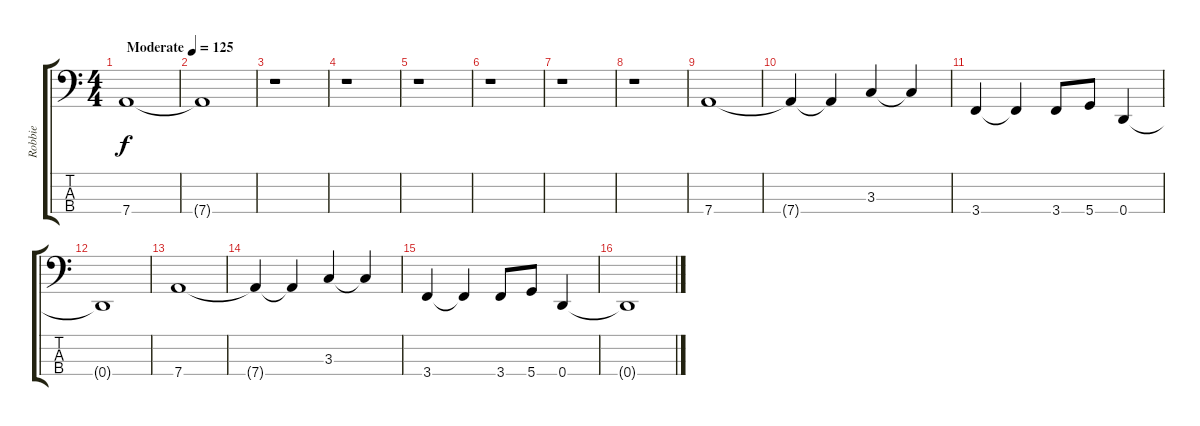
\track ("Robbie" "Robbie") {instrument electricbassfinger}
\staff {score tabs}
\tuning (G2 D2 A1 D1) {hide}
\ts (4 4)
\tempo (125 "Moderate")
\clef f4
\ks c
7.4.1{dy f instrument electricbassfinger} |
7.4{t}.1 |
r.1 |
r.1 |
r.1 |
r.1 |
r.1 |
r.1 |
7.4.1 |
7.4{t}.4 7.4{t}.4 3.3.4 3.3{t}.4 |
3.4.4 3.4{t}.4 3.4.8 5.4.8 0.4.4 |
0.4{t}.1 |
7.4.1 |
7.4{t}.4 7.4{t}.4 3.3.4 3.3{t}.4 |
3.4.4 3.4{t}.4 3.4.8 5.4.8 0.4.4 |
0.4{t}.1
